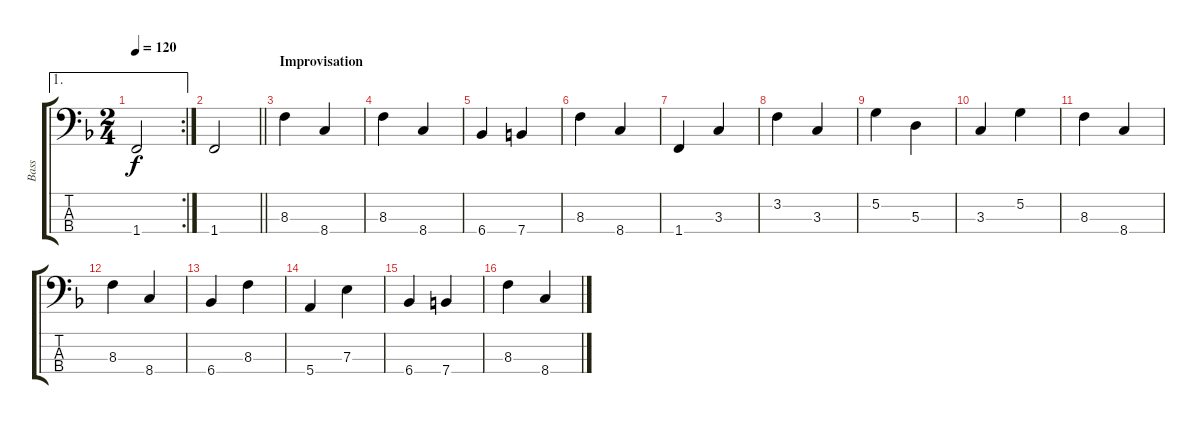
\track ("Bass" "Bass") {instrument electricbassfinger}
\staff {score tabs}
\tuning (G2 D2 A1 E1) {hide}
\ae 1
\rc 2
\ts (2 4)
\tempo 120
\clef f4
\ks f
1.4.2{dy f} |
\barLineRight lightlight
1.4.2 |
\section ("" "Improvisation")
8.3.4 8.4.4 |
8.3.4 8.4.4 |
6.4.4 7.4.4 |
8.3.4 8.4.4 |
1.4.4 3.3.4 |
3.2.4 3.3.4 |
5.2.4 5.3.4 |
3.3.4 5.2.4 |
8.3.4 8.4.4 |
8.3.4 8.4.4 |
6.4.4 8.3.4 |
5.4.4 7.3.4 |
6.4.4 7.4.4 |
8.3.4 8.4.4
